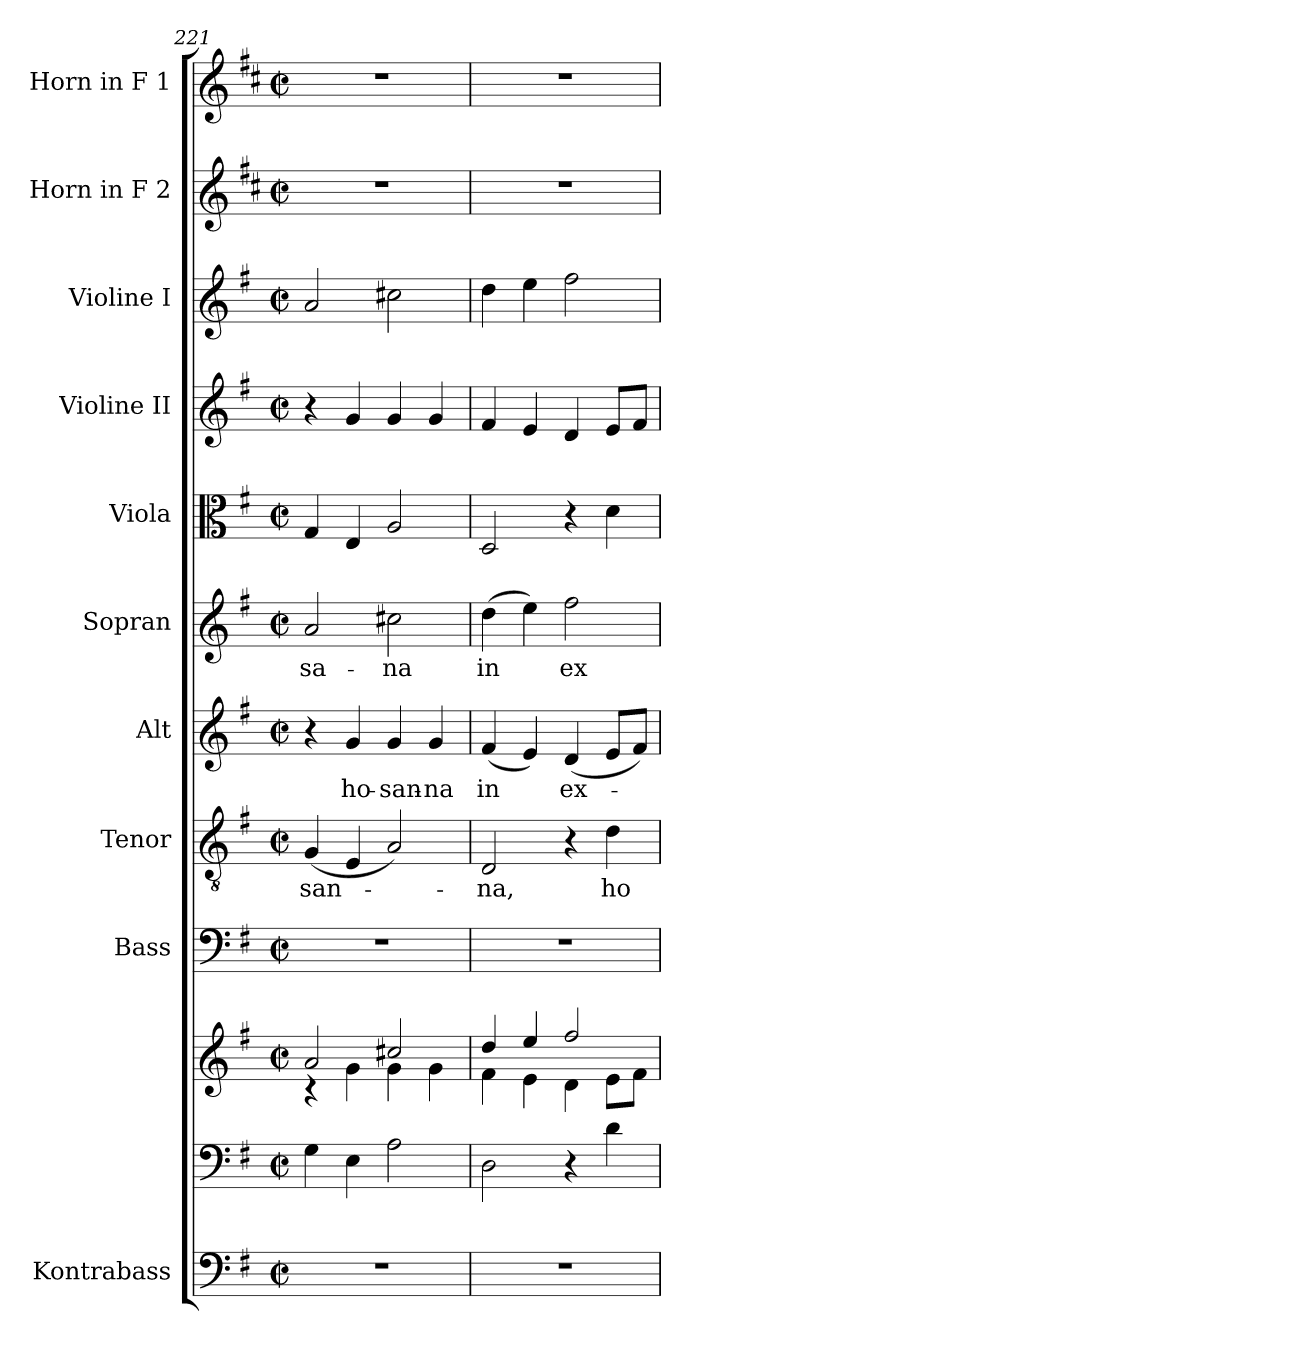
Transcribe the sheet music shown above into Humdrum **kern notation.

**kern	**kern	**kern	**kern	**kern	**text	**kern	**text	**kern	**text	**kern	**kern	**kern	**kern	**kern
*part11	*part10	*part10	*part9	*part8	*part8	*part7	*part7	*part6	*part6	*part5	*part4	*part3	*part2	*part1
*staff12	*staff11	*staff10	*staff9	*staff8	*staff8	*staff7	*staff7	*staff6	*staff6	*staff5	*staff4	*staff3	*staff2	*staff1
*I"Kontrabass	*	*	*I"Bass	*I"Tenor	*	*I"Alt	*	*I"Sopran	*	*I"Viola	*I"Violine II	*I"Violine I	*I"Horn in F 2	*I"Horn in F 1
*I'Kb.	*	*	*I'B.	*I'T.	*	*I'A.	*	*I'S.	*	*I'Vla.	*I'Vl. II	*I'Vl. I	*	*
*clefF4	*clefF4	*clefG2	*clefF4	*clefGv2	*	*clefG2	*	*clefG2	*	*clefC3	*clefG2	*clefG2	*clefG2	*clefG2
*ITrd7c12	*	*	*	*	*	*	*	*	*	*	*	*	*ITrd4c7	*ITrd4c7
*k[f#]	*k[f#]	*k[f#]	*k[f#]	*k[f#]	*	*k[f#]	*	*k[f#]	*	*k[f#]	*k[f#]	*k[f#]	*k[f#]	*k[f#]
*G:	*G:	*G:	*G:	*G:	*	*G:	*	*G:	*	*G:	*G:	*G:	*G:	*G:
*M2/2	*M2/2	*M2/2	*M2/2	*M2/2	*	*M2/2	*	*M2/2	*	*M2/2	*M2/2	*M2/2	*M2/2	*M2/2
*met(c|)	*met(c|)	*met(c|)	*met(c|)	*met(c|)	*	*met(c|)	*	*met(c|)	*	*met(c|)	*met(c|)	*met(c|)	*met(c|)	*met(c|)
=221	=221	=221	=221	=221	=221	=221	=221	=221	=221	=221	=221	=221	=221	=221
*	*	*^	*	*	*	*	*	*	*	*	*	*	*	*
!	!	!	!	!	!	!LO:LY:b	!	!	!	!LO:LY:b	!	!	!	!	!
1r	4G\	2a/	4rc	1r	(<4G/	-san-	4r	.	2a/	-sa-	4G/	4r	2a/	1r	1r
!	!	!	!	!	!	!	!	!LO:LY:b	!	!	!	!	!	!	!
.	4E\	.	4g\	.	4E/	.	4g/	ho-	.	.	4E/	4g/	.	.	.
!	!	!	!	!	!	!	!	!LO:LY:b	!	!LO:LY:b	!	!	!	!	!
.	2A\	2cc#X/	4g\	.	2A/)	.	4g/	-san-	2cc#X\	-na	2A/	4g/	2cc#X\	.	.
!	!	!	!	!	!	!	!	!LO:LY:b	!	!	!	!	!	!	!
.	.	.	4g\	.	.	.	4g/	-na	.	.	.	4g/	.	.	.
=222	=222	=222	=222	=222	=222	=222	=222	=222	=222	=222	=222	=222	=222	=222	=222
!	!	!	!	!	!	!LO:LY:b	!	!LO:LY:b	!	!LO:LY:b	!	!	!	!	!
1r	2D\	4dd/	4f#\	1r	2D/	-na,	(<4f#/	in	(>4dd\	in	2D/	4f#/	4dd\	1r	1r
.	.	4ee/	4e\	.	.	.	4e/)	.	4ee\)	.	.	4e/	4ee\	.	.
!	!	!	!	!	!	!	!	!LO:LY:b	!	!LO:LY:b	!	!	!	!	!
.	4r	2ff#/	4d\	.	4r	.	(<4d/	ex-	2ff#\	ex-	4r	4d/	2ff#\	.	.
!	!	!	!	!	!	!LO:LY:b	!	!	!	!	!	!	!	!	!
.	4d\	.	8e\L	.	4d\	ho-	8e/L	.	.	.	4d\	8e/L	.	.	.
.	.	.	8f#\J	.	.	.	8f#/J)	.	.	.	.	8f#/J	.	.	.
*	*	*v	*v	*	*	*	*	*	*	*	*	*	*	*	*
=	=	=	=	=	=	=	=	=	=	=	=	=	=	=
*-	*-	*-	*-	*-	*-	*-	*-	*-	*-	*-	*-	*-	*-	*-
